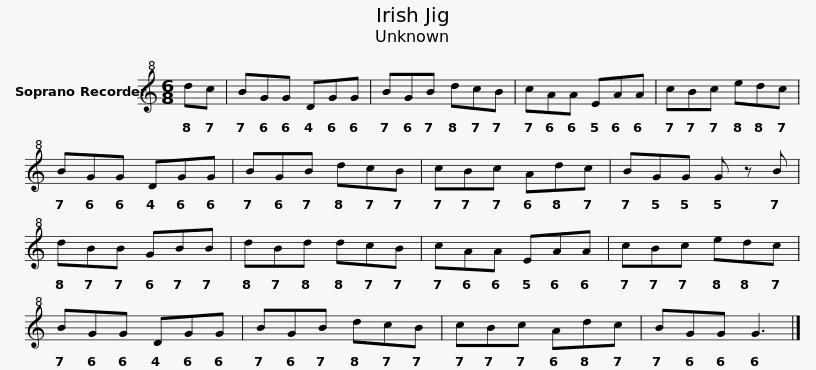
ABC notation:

X:1
L:1/8
M:6/8
I:linebreak $
K:C
V:1 treble+8
V:1
 dc | BGG DGG | BGB dcB | cAA EAA | cBc edc | %5
 BGG DGG |$ BGB dcB | cBc Adc | BGG G z B | dBB GBB | %10
 dBd dcB |$ cAA EAA | cBc edc | BGG DGG | BGB dcB | %15
 cBc Adc | BGG G3 |] %17
